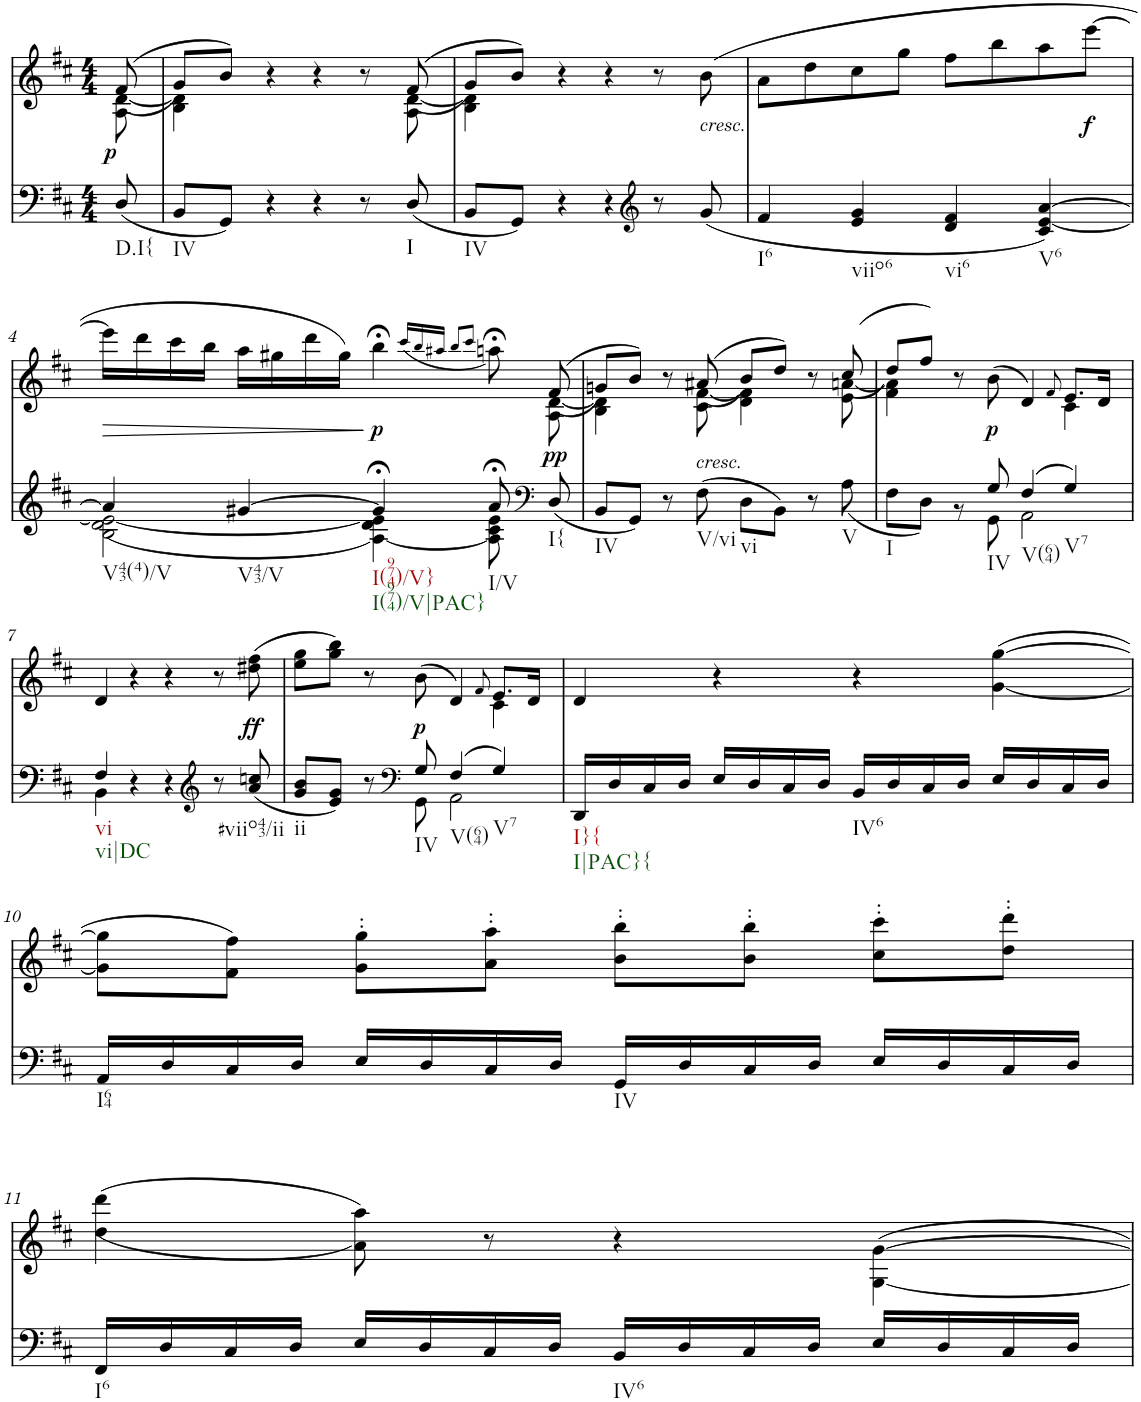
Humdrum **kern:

**kern	**dynam	**kern	**text	**dynam
*part2	*part2	*part1	*part1	*part1
*staff2	*staff2	*staff1	*staff1	*staff1
*I"Piano	*	*I"Piano	*	*
*I'Pno	*	*I'Pno	*	*
*clefF4	*	*clefG2	*	*
*k[f#c#]	*	*k[f#c#]	*	*
*D:	*	*D:	*	*
*M4/4	*	*M4/4	*	*
=	=	=	=	=
*	*	*^	*	*
!LO:TX:b:t=D.I{	!	!	!	!	!
!	!LO:DY:a	!	!	!LO:LY:b	!
(<8D/	p	(8f#/	(8A\ [8d\	p	.
=1	=1	=1	=1	=1	=1
!LO:TX:b:t=IV	!	!	!	!	!
8BB/L	.	8g/L	4B\ 4d\])	.	.
8GG/J)	.	8b/J)	.	.	.
4r	.	4r	8ryy	.	.
*	*	*v	*v	*	*
4r	.	4r	.	.
8r	.	8r	.	.
*	*	*^	*	*
!LO:TX:b:t=I	!	!	!	!	!
(8D/	.	(8f#/	(8A\ [8d\	.	.
=2	=2	=2	=2	=2	=2
!LO:TX:b:t=IV	!	!	!	!	!
8BB/L	.	8g/L	4B\ 4d\])	.	.
8GG/J)	.	8b/J)	.	.	.
4r	.	4r	2.ryy	.	.
4r	.	4r	.	.	.
*clefG2	*	*	*	*	*
8r	.	8r	.	.	.
!	!	!LO:TX:b:i:t=cresc.	!	!	!
(8g/	.	(>8b\	.	.	.
*	*	*v	*v	*	*
=3	=3	=3	=3	=3
!LO:TX:b:t=I6	!	!	!	!
4f#/	.	8a\L	.	.
.	.	8dd\	.	.
!LO:TX:b:t=viio6	!	!	!	!
4e/ 4g/	.	8cc#\	.	.
.	.	8gg\J	.	.
!LO:TX:b:t=vi6	!	!	!	!
4d/ 4f#/	.	8ff#\L	.	.
.	.	8bb\	.	.
!LO:TX:b:t=V6	!	!	!	!
4c#/ [4e/ [4a/)	.	8aa\	.	.
!	!	!	!LO:LY:b	!LO:DY:b
.	.	[>8eee\J	f	f
!!LO:LB:g=z
=4	=4	=4	=4	=4
*^	*	*	*	*
!LO:TX:b:t=V43(4)/V	!	!	!	!	!
!	!	!	!	!	!LO:HP:b
*	*	*	*^	*	*
4a/]	(2B\ 2d\ 2e\_	.	16eee\LL]	2..ryy	.	>
.	.	.	16ddd\	.	.	.
.	.	.	16ccc#\	.	.	.
.	.	.	16bb\JJ	.	.	.
!LO:TX:b:t=V43/V	!	!	!	!	!	!
[4g#X/	.	.	16aa\LL	.	.	.
.	.	.	16gg#X\	.	.	.
.	.	.	16ddd\	.	.	.
.	.	.	16gg#\JJ)	.	.	.
!LO:TX:b:t=I(974)/V}	!	!	!	!	!	!
!LO:TX:b:t=I(974)/V|PAC}	!	!	!	!	!	!
!	!	!	!	!	!	!LO:DY:n=1:b
4g#;</]	[4A\ 4d\ 4e\])	.	4bb;<\	.	.	] p
.	.	.	(16qccc#/LL	.	.	.
.	.	.	16qbb/	.	.	.
.	.	.	16qaa#X/JJ	.	.	.
.	.	.	8qbb/L	.	.	.
.	.	.	8qccc#/J	.	.	.
!LO:TX:b:t=I/V	!	!	!	!	!	!
8a;</	8A\] 8c#\ 8e\	.	8aan;<\)	.	.	.
*clefF4	*	*	*	*	*	*
!LO:TX:b:t=I{	!	!	!	!	!	!
!	!	!LO:DY:a	!	!	!	!
(<8D/	8ryy	pp	(8f#/	(8A\ [8d\	.	.
=5	=5	=5	=5	=5	=5	=5
!LO:TX:b:t=IV	!	!	!	!	!	!
!	!	!	!	!	!LO:LY:b	!
*v	*v	*	*	*	*	*
8BB/L	.	8gn/L	4B\ 4d\])	pp	.
8GG/J)	.	8b/J)	.	.	.
8r	.	8r	8ryy	.	.
!LO:TX:a:i:t=cresc.	!	!	!	!	!
!LO:TX:b:t=V/vi	!	!	!	!	!
(8F#\	.	(8a#X/	(8c#\ [8f#\	.	.
!LO:TX:b:t=vi	!	!	!	!	!
8D\L	.	8b/L	4d\ 4f#\])	.	.
8BB\J)	.	8dd/J)	.	.	.
8r	.	8r	8ryy	.	.
!LO:TX:b:t=V	!	!	!	!	!
(8A\	.	(8cc#/	(8e\ [8an\	.	.
=6	=6	=6	=6	=6	=6
*^	*	*	*	*	*
!LO:TX:b:t=I	!	!	!	!	!	!
4.ryy	8F#\L	.	8dd/L	4f#\ 4a\])	.	.
.	8D\J)	.	8ff#/J)	.	.	.
.	8r	.	8r	2ryy	.	.
!LO:TX:b:t=IV	!	!	!	!	!	!
!	!	!	!	!	!	!LO:DY:b
8G/	8GG\	.	(8b\	.	.	p
!LO:TX:b:t=V(64)	!	!	!	!	!	!
(4F#/	2AA\	.	4d/)	.	.	.
.	.	.	8qf#/	.	.	.
!LO:TX:b:t=V7	!	!	!	!	!	!
4G/)	.	.	8.e/L	4c#\	.	.
.	.	.	16d/Jk	.	.	.
*	*	*	*v	*v	*	*
!!LO:LB:g=z
=7	=7	=7	=7	=7	=7
!LO:TX:b:t=vi	!	!	!	!	!
!LO:TX:b:t=vi|DC	!	!	!	!	!
4F#/	4BB\	.	4d/	.	.
4r	2.ryy	.	4r	.	.
4r	.	.	4r	.	.
*clefG2	*	*	*	*	*
8r	.	.	8r	.	.
!LO:TX:b:t=#viio43/ii	!	!	!	!	!
!	!	!	!	!	!LO:DY:b
(<8a/ 8ccn/	.	.	(8dd#X\ 8ff#\	.	ff
=8	=8	=8	=8	=8	=8
*	*	*	*^	*	*
!LO:TX:b:t=ii	!	!	!	!	!	!
8g/ 8b/L	4.ryy	.	8ee\ 8gg\L	2.ryy	.	.
8e/ 8g/J)	.	.	8gg\ 8bb\J)	.	.	.
8r	.	.	8r	.	.	.
*clefF4	*	*	*	*	*	*
!LO:TX:b:t=IV	!	!	!	!	!	!
!	!	!	!	!	!	!LO:DY:b
8G/	8GG\	.	(8b\	.	.	p
!LO:TX:b:t=V(64)	!	!	!	!	!	!
(4F#/	2AA\	.	4d/)	.	.	.
.	.	.	8qf#/	.	.	.
!LO:TX:b:t=V7	!	!	!	!	!	!
4G/)	.	.	8.e/L	4c#\	.	.
.	.	.	16d/Jk	.	.	.
*v	*v	*	*	*	*	*
*	*	*v	*v	*	*
=9	=9	=9	=9	=9
!LO:TX:b:t=I}{	!	!	!	!
!LO:TX:b:t=I|PAC}{	!	!	!	!
16DD/LL	.	4d/	.	.
16D/	.	.	.	.
16C#/	.	.	.	.
16D/JJ	.	.	.	.
16E/LL	.	4r	.	.
16D/	.	.	.	.
16C#/	.	.	.	.
16D/JJ	.	.	.	.
!LO:TX:b:t=IV6	!	!	!	!
16BB/LL	.	4r	.	.
16D/	.	.	.	.
16C#/	.	.	.	.
16D/JJ	.	.	.	.
16E/LL	.	([4g\ [4gg\	.	.
16D/	.	.	.	.
16C#/	.	.	.	.
16D/JJ	.	.	.	.
!!LO:LB:g=z
=10	=10	=10	=10	=10
!LO:TX:b:t=I64	!	!	!	!
16AA/LL	.	8g\] 8gg\]L	.	.
16D/	.	.	.	.
16C#/	.	8f#\ 8ff#\J)	.	.
16D/JJ	.	.	.	.
16E/LL	.	8g\' 8gg\'L	.	.
16D/	.	.	.	.
16C#/	.	8a\' 8aa\'J	.	.
16D/JJ	.	.	.	.
!LO:TX:b:t=IV	!	!	!	!
16GG/LL	.	8b\' 8bb\'L	.	.
16D/	.	.	.	.
16C#/	.	8b\' 8bb\'J	.	.
16D/JJ	.	.	.	.
16E/LL	.	8cc#\' 8ccc#\'L	.	.
16D/	.	.	.	.
16C#/	.	8dd\' 8ddd\'J	.	.
16D/JJ	.	.	.	.
!!LO:LB:g=z
=11	=11	=11	=11	=11
!LO:TX:b:t=I6	!	!	!	!
16FF#/LL	.	(<(4dd\ 4ddd\	.	.
16D/	.	.	.	.
16C#/	.	.	.	.
16D/JJ	.	.	.	.
16E/LL	.	8a\ 8aa\))	.	.
16D/	.	.	.	.
16C#/	.	8r	.	.
16D/JJ	.	.	.	.
!LO:TX:b:t=IV6	!	!	!	!
16BB/LL	.	4r	.	.
16D/	.	.	.	.
16C#/	.	.	.	.
16D/JJ	.	.	.	.
16E/LL	.	[4G\ [4g\	.	.
16D/	.	.	.	.
16C#/	.	.	.	.
16D/JJ	.	.	.	.
=	=	=	=	=
*-	*-	*-	*-	*-
